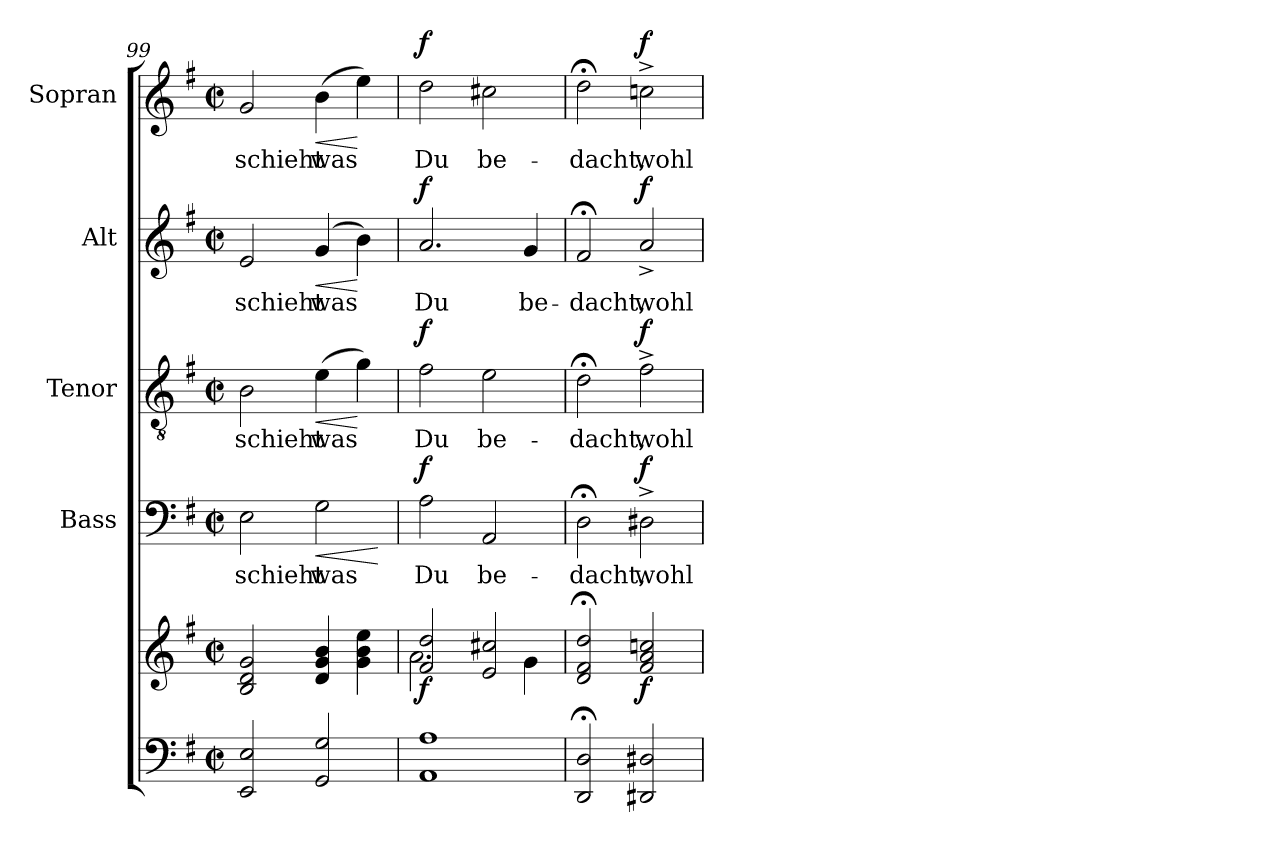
**kern	**kern	**dynam	**kern	**text	**dynam	**kern	**text	**dynam	**kern	**text	**dynam	**kern	**text	**dynam
*part5	*part5	*part5	*part4	*part4	*part4	*part3	*part3	*part3	*part2	*part2	*part2	*part1	*part1	*part1
*staff6	*staff5	*staff5/6	*staff4	*staff4	*staff4	*staff3	*staff3	*staff3	*staff2	*staff2	*staff2	*staff1	*staff1	*staff1
*	*	*	*I"Bass	*	*	*I"Tenor	*	*	*I"Alt	*	*	*I"Sopran	*	*
*	*	*	*I'B.	*	*	*I'T.	*	*	*I'A.	*	*	*I'S.	*	*
*clefF4	*clefG2	*	*clefF4	*	*	*clefGv2	*	*	*clefG2	*	*	*clefG2	*	*
*k[f#]	*k[f#]	*	*k[f#]	*	*	*k[f#]	*	*	*k[f#]	*	*	*k[f#]	*	*
*G:	*G:	*	*G:	*	*	*G:	*	*	*G:	*	*	*G:	*	*
*M2/2	*M2/2	*	*M2/2	*	*	*M2/2	*	*	*M2/2	*	*	*M2/2	*	*
*met(c|)	*met(c|)	*	*met(c|)	*	*	*met(c|)	*	*	*met(c|)	*	*	*met(c|)	*	*
=99	=99	=99	=99	=99	=99	=99	=99	=99	=99	=99	=99	=99	=99	=99
!	!	!	!	!LO:LY:b	!	!	!LO:LY:b	!	!	!LO:LY:b	!	!	!LO:LY:b	!
2EE/ 2E/	2B/ 2d/ 2g/	.	2E\	-schieht	.	2B\	-schieht	.	2e/	-schieht	.	2g/	-schieht	.
!	!	!	!	!LO:LY:b	!LO:HP:b	!	!LO:LY:b	!LO:HP:b	!	!LO:LY:b	!LO:HP:b	!	!LO:LY:b	!LO:HP:b
2GG/ 2G/	4d/ 4g/ 4b/	.	2G\	was	<	(>4e\	was	<	(4g/	was	<	(>4b\	was	<
.	4g\ 4b\ 4ee\	.	.	.	.	4g\)	.	[	4b\)	.	[	4ee\)	.	[
.	.	.	.	.	[	.	.	.	.	.	.	.	.	.
!!LO:LB:g=z
=100	=100	=100	=100	=100	=100	=100	=100	=100	=100	=100	=100	=100	=100	=100
*	*^	*	*	*	*	*	*	*	*	*	*	*	*	*
!	!	!	!LO:DY:b	!	!LO:LY:b	!LO:DY:a	!	!LO:LY:b	!LO:DY:a	!	!LO:LY:b	!LO:DY:a	!	!LO:LY:b	!LO:DY:a
1AA 1A	2f#/ 2dd/	2.a\	f	2A\	Du	f	2f#\	Du	f	2.a/	Du	f	2dd\	Du	f
!	!	!	!	!	!LO:LY:b	!	!	!LO:LY:b	!	!	!	!	!	!LO:LY:b	!
.	2e/ 2cc#X/	.	.	2AA/	be-	.	2e\	be-	.	.	.	.	2cc#X\	be-	.
!	!	!	!	!	!	!	!	!	!	!	!LO:LY:b	!	!	!	!
.	.	4g\	.	.	.	.	.	.	.	4g/	be-	.	.	.	.
=101	=101	=101	=101	=101	=101	=101	=101	=101	=101	=101	=101	=101	=101	=101	=101
!	!	!	!	!	!LO:LY:b	!	!	!LO:LY:b	!	!	!LO:LY:b	!	!	!LO:LY:b	!
*	*v	*v	*	*	*	*	*	*	*	*	*	*	*	*	*
2DD/; 2D/;	2d/;< 2f#/;< 2dd/;<	.	2D;<\	-dacht,	.	2d;<\	-dacht,	.	2f#;</	-dacht,	.	2dd;<\	-dacht,	.
!	!	!LO:DY:b	!	!LO:LY:b	!LO:DY:a	!	!LO:LY:b	!LO:DY:a	!	!LO:LY:b	!LO:DY:a	!	!LO:LY:b	!LO:DY:a
2DD#X/ 2D#X/	2f#/ 2a/ 2ccn/	f	2D#X^>\	wohl	f	2f#^>\	wohl	f	2a^>/	wohl	f	2ccn^>\	wohl	f
=	=	=	=	=	=	=	=	=	=	=	=	=	=	=
*-	*-	*-	*-	*-	*-	*-	*-	*-	*-	*-	*-	*-	*-	*-
